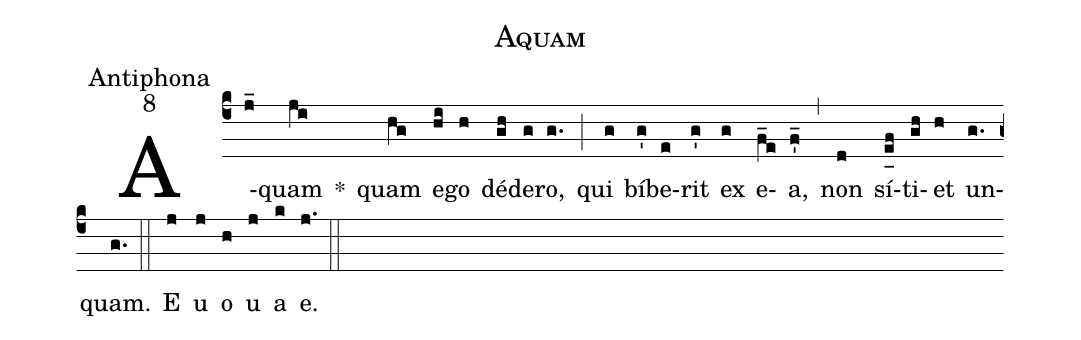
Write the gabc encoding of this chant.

name:Aquam;
office-part:Antiphona;
mode:8;
%%
(c4) A(j_)quam(ji) *() quam(hg) e(hi)go(h) dé(gh)de(g)ro,(g.) (;) qui(g) bí(g')be(e)rit(g') ex(g) e(f_e)a,(f'_) (,) non(d) sí(e_[uh:l]f)ti(gh)et(h) un(g.)quam.(g.) (::) <eu>E(j) u(j) o(h) u(j) a(k) e.</eu>(j.) (::)
